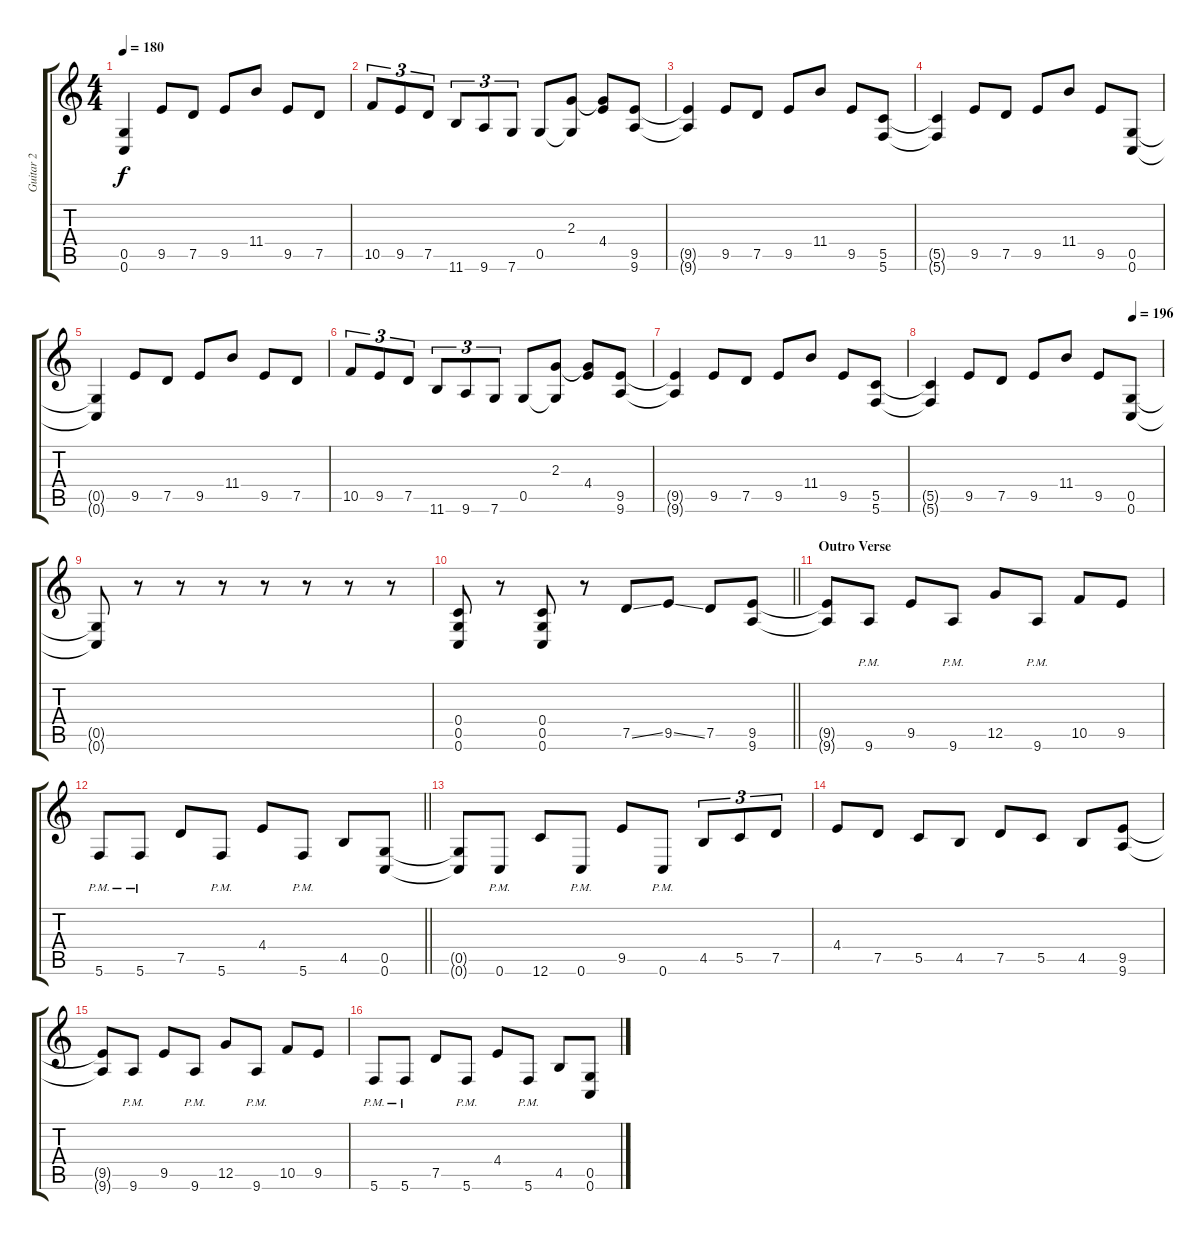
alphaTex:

\track ("Guitar 2" "Guitar 2") {instrument overdrivenguitar}
\staff {score tabs}
\tuning (D4 A3 F3 C3 G2 C2) {hide}
\ts (4 4)
\tempo 180
\clef g2
\ks c
(0.5{t} 0.6{t}).4{dy f} 9.5.8 7.5.8 9.5.8 11.4.8 9.5.8 7.5.8 |
10.5.8{tu (3 2)} 9.5.8{tu (3 2)} 7.5.8{tu (3 2)} 11.6.8{tu (3 2)} 9.6.8{tu (3 2)} 7.6.8{tu (3 2)} 0.5.8 (2.3 0.5{t}).8 (2.3{t} 4.4).8 (9.5 9.6).8 |
(9.5{t} 9.6{t}).4 9.5.8 7.5.8 9.5.8 11.4.8 9.5.8 (5.5 5.6).8 |
(5.5{t} 5.6{t}).4 9.5.8 7.5.8 9.5.8 11.4.8 9.5.8 (0.5 0.6).8 |
(0.5{t} 0.6{t}).4 9.5.8 7.5.8 9.5.8 11.4.8 9.5.8 7.5.8 |
10.5.8{tu (3 2)} 9.5.8{tu (3 2)} 7.5.8{tu (3 2)} 11.6.8{tu (3 2)} 9.6.8{tu (3 2)} 7.6.8{tu (3 2)} 0.5.8 (2.3 0.5{t}).8 (2.3{t} 4.4).8 (9.5 9.6).8 |
(9.5{t} 9.6{t}).4 9.5.8 7.5.8 9.5.8 11.4.8 9.5.8 (5.5 5.6).8 |
\tempo (196 0.875)
(5.5{t} 5.6{t}).4 9.5.8 7.5.8 9.5.8 11.4.8 9.5.8 (0.5 0.6).8 |
(0.5{t} 0.6{t}).8 r.8 r.8 r.8 r.8 r.8 r.8 r.8 |
\barLineRight lightlight
(0.4 0.5 0.6).8 r.8 (0.4 0.5 0.6).8 r.8 7.5{ss}.8 9.5{ss}.8 7.5.8 (9.5 9.6).8 |
\section ("" "Outro Verse")
(9.5{t} 9.6{t}).8 9.6{pm}.8 9.5.8 9.6{pm}.8 12.5.8 9.6{pm}.8 10.5.8 9.5.8 |
\barLineRight lightlight
5.6{pm}.8 5.6{pm}.8 7.5.8 5.6{pm}.8 4.4.8 5.6{pm}.8 4.5.8 (0.5 0.6).8 |
(0.5{t} 0.6{t}).8 0.6{pm}.8 12.6.8 0.6{pm}.8 9.5.8 0.6{pm}.8 4.5.8{tu (3 2)} 5.5.8{tu (3 2)} 7.5.8{tu (3 2)} |
4.4.8 7.5.8 5.5.8 4.5.8 7.5.8 5.5.8 4.5.8 (9.5 9.6).8 |
(9.5{t} 9.6{t}).8 9.6{pm}.8 9.5.8 9.6{pm}.8 12.5.8 9.6{pm}.8 10.5.8 9.5.8 |
5.6{pm}.8 5.6{pm}.8 7.5.8 5.6{pm}.8 4.4.8 5.6{pm}.8 4.5.8 (0.5 0.6).8
